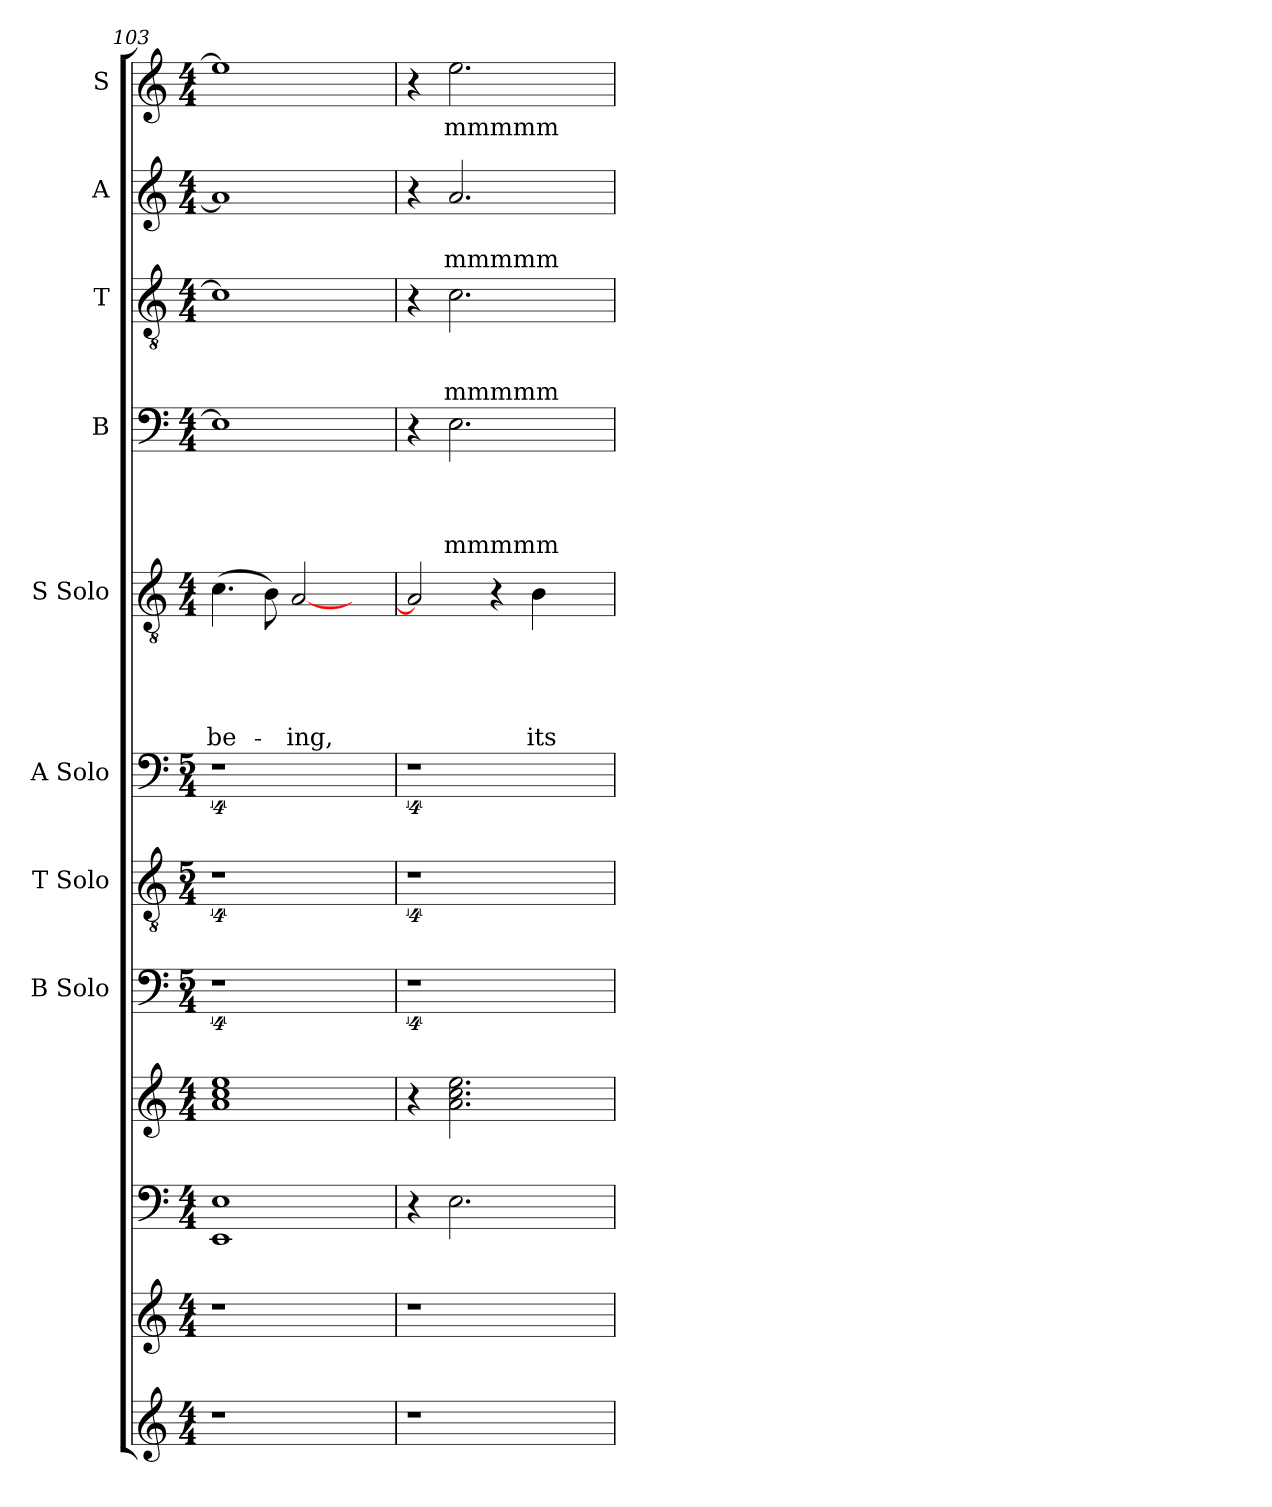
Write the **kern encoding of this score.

**kern	**kern	**kern	**kern	**kern	**kern	**kern	**kern	**text	**text	**text	**text	**text	**kern	**text	**text	**text	**text	**kern	**text	**text	**text	**kern	**text	**text	**kern	**text
*part12	*part11	*part10	*part9	*part8	*part7	*part6	*part5	*part5	*part5	*part5	*part5	*part5	*part4	*part4	*part4	*part4	*part4	*part3	*part3	*part3	*part3	*part2	*part2	*part2	*part1	*part1
*staff12	*staff11	*staff10	*staff9	*staff8	*staff7	*staff6	*staff5	*staff5	*staff5	*staff5	*staff5	*staff5	*staff4	*staff4	*staff4	*staff4	*staff4	*staff3	*staff3	*staff3	*staff3	*staff2	*staff2	*staff2	*staff1	*staff1
*	*	*	*	*I"B Solo	*I"T Solo	*I"A Solo	*I"S Solo	*	*	*	*	*	*I"B	*	*	*	*	*I"T	*	*	*	*I"A	*	*	*I"S	*
*clefG2	*clefG2	*clefF4	*clefG2	*clefF4	*clefGv2	*clefF4	*clefGv2	*	*	*	*	*	*clefF4	*	*	*	*	*clefGv2	*	*	*	*clefG2	*	*	*clefG2	*
*k[]	*k[]	*k[]	*k[]	*k[]	*k[]	*k[]	*k[]	*	*	*	*	*	*k[]	*	*	*	*	*k[]	*	*	*	*k[]	*	*	*k[]	*
*C:	*C:	*C:	*C:	*C:	*C:	*C:	*C:	*	*	*	*	*	*C:	*	*	*	*	*C:	*	*	*	*C:	*	*	*C:	*
*M4/4	*M4/4	*M4/4	*M4/4	*M5/4	*M5/4	*M5/4	*M4/4	*	*	*	*	*	*M4/4	*	*	*	*	*M4/4	*	*	*	*M4/4	*	*	*M4/4	*
=103	=103	=103	=103	=103	=103	=103	=103	=103	=103	=103	=103	=103	=103	=103	=103	=103	=103	=103	=103	=103	=103	=103	=103	=103	=103	=103
!	!	!	!	!	!	!	!	!	!	!	!	!LO:LY:b	!	!	!	!	!	!	!	!	!	!	!	!	!	!
1r	1r	1EE 1E	1a 1cc 1ee	4%5r	4%5r	4%5r	(>4.c\	.	.	.	.	be-	1E]	.	.	.	.	1c]	.	.	.	1a]	.	.	1ee]	.
.	.	.	.	.	.	.	8B\)	.	.	.	.	.	.	.	.	.	.	.	.	.	.	.	.	.	.	.
!	!	!	!	!	!	!	!	!	!	!	!	!LO:LY:b	!	!	!	!	!	!	!	!	!	!	!	!	!	!
.	.	.	.	.	.	.	[<2A/	.	.	.	.	-ing,	.	.	.	.	.	.	.	.	.	.	.	.	.	.
4ryy	4ryy	4ryy	4ryy	.	.	.	4ryy	.	.	.	.	.	4ryy	.	.	.	.	4ryy	.	.	.	4ryy	.	.	4ryy	.
=104	=104	=104	=104	=104	=104	=104	=104	=104	=104	=104	=104	=104	=104	=104	=104	=104	=104	=104	=104	=104	=104	=104	=104	=104	=104	=104
1r	1r	4r	4r	4%5r	4%5r	4%5r	2A/]	.	.	.	.	.	4r	.	.	.	.	4r	.	.	.	4r	.	.	4r	.
!	!	!	!	!	!	!	!	!	!	!	!	!	!	!	!	!	!LO:LY:b	!	!	!	!LO:LY:b	!	!	!LO:LY:b	!	!LO:LY:b
.	.	2.E\	2.a\ 2.cc\ 2.ee\	.	.	.	.	.	.	.	.	.	2.E\	.	.	.	mmmmm	2.c\	.	.	mmmmm	2.a/	.	mmmmm	2.ee\	mmmmm
.	.	.	.	.	.	.	4r	.	.	.	.	.	.	.	.	.	.	.	.	.	.	.	.	.	.	.
!	!	!	!	!	!	!	!	!	!	!	!	!LO:LY:b	!	!	!	!	!	!	!	!	!	!	!	!	!	!
.	.	.	.	.	.	.	4B\	.	.	.	.	its	.	.	.	.	.	.	.	.	.	.	.	.	.	.
4ryy	4ryy	4ryy	4ryy	.	.	.	4ryy	.	.	.	.	.	4ryy	.	.	.	.	4ryy	.	.	.	4ryy	.	.	4ryy	.
=	=	=	=	=	=	=	=	=	=	=	=	=	=	=	=	=	=	=	=	=	=	=	=	=	=	=
*-	*-	*-	*-	*-	*-	*-	*-	*-	*-	*-	*-	*-	*-	*-	*-	*-	*-	*-	*-	*-	*-	*-	*-	*-	*-	*-
